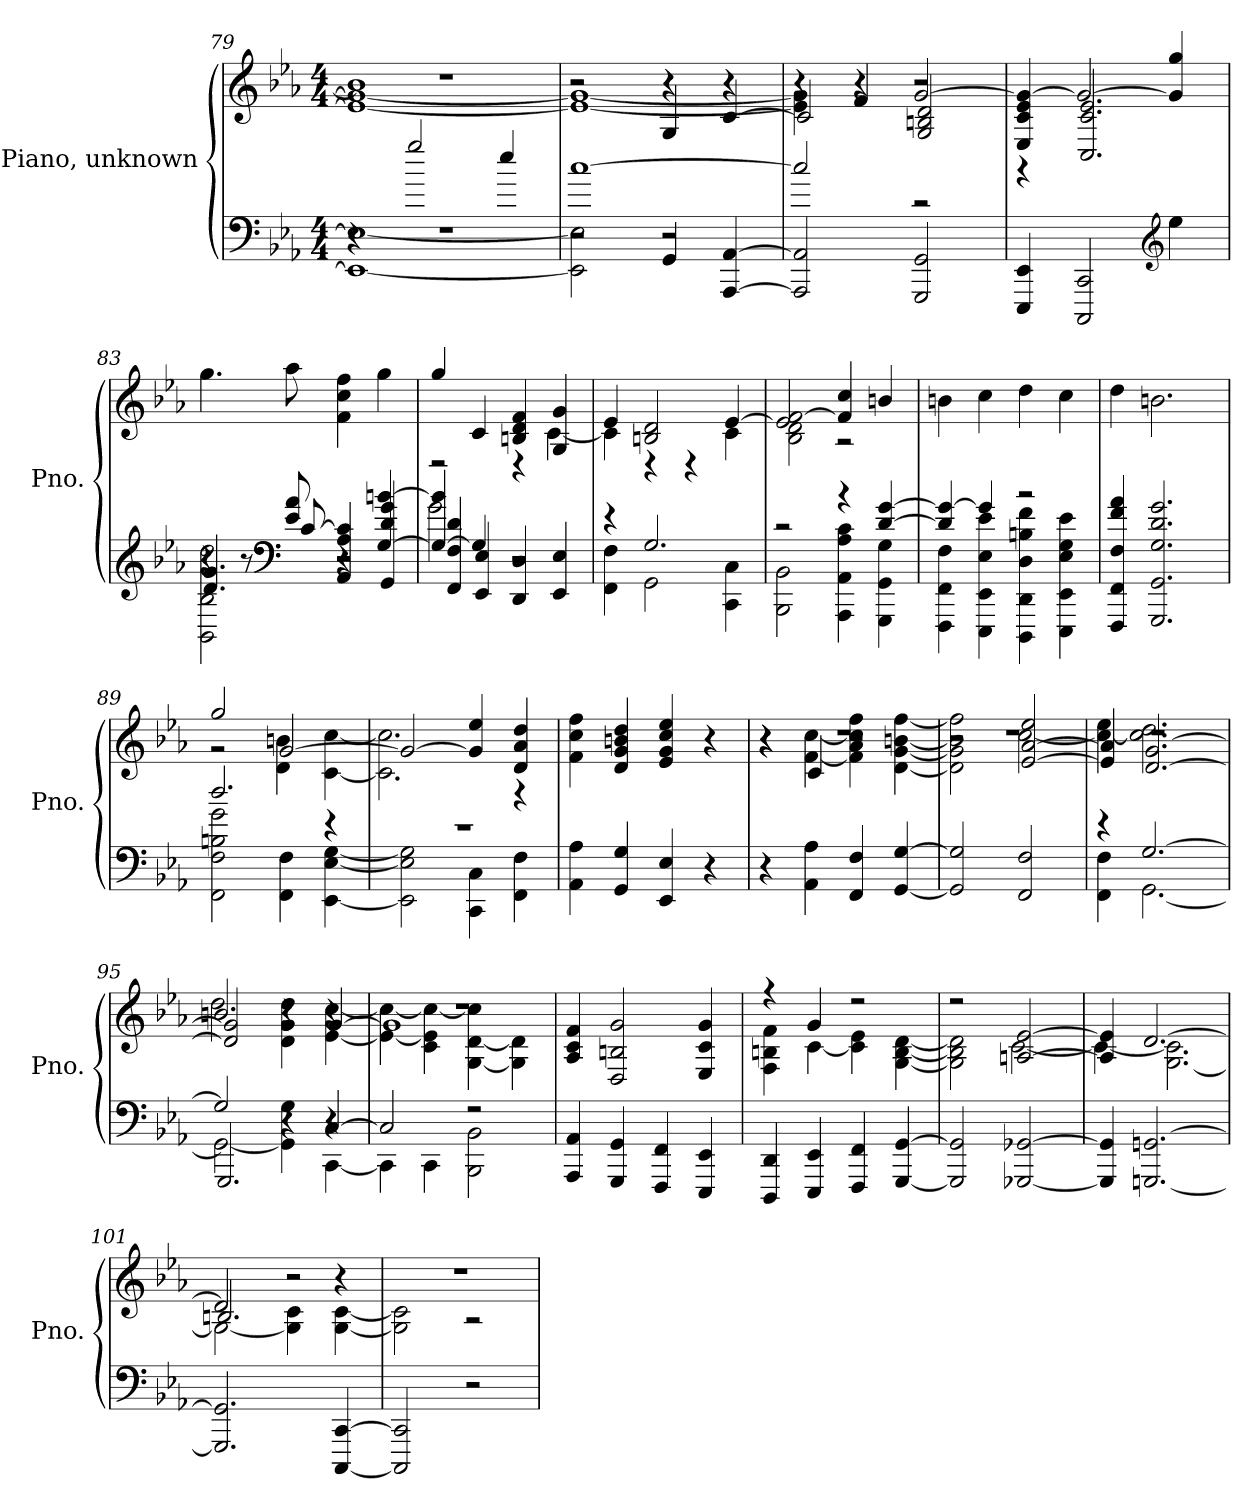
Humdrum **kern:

**kern	**kern
*part1	*part1
*staff2	*staff1
*I"Piano, unknown	*
*I'Pno.	*
*clefF4	*clefG2
*k[b-e-a-]	*k[b-e-a-]
*M4/4	*M4/4
=79	=79
*^	*^
*	*^	*	*^
1r	1EE-_ 1E-_	4r	1r	1e-_ 1g_	1b-]
.	.	2gg/	.	.	.
.	.	4ee-/	.	.	.
=80	=80	=80	=80	=80	=80
[1cc	2EE-\] 2E-\]	2r	2r	1e-_ 1g_	2r
.	2r	4GG/	4G/	.	4r
.	.	[4AAA-/ [4AA-/	4r	.	[4c/
*	*v	*v	*	*	*
=81	=81	=81	=81	=81
2cc/]	2AAA-/] 2AA-/]	4r	4e-\] 4g\]	2c/]
.	.	4f/	4r	.
2r	2GGG/ 2GG/	[2g/	2r	2G/ 2Bn/ 2d/
*v	*v	*	*	*
*	*	*v	*v
=82	=82	=82
4EEE-/ 4EE-/	4E-/ 4c/ 4e-/ 4g/_	4r
2CCC/ 2CC/	2g/_	2.C/ 2.c/ 2.e-/
*clefG2	*	*
4ee-\	4g/] 4gg/	.
*	*v	*v
=83	=83
*^	*
*	*^	*
4r	2BB-\ 2B-\ 2dd\	4.d/ 4.g/	4.gg\
8r	.	.	.
*clefF4	*	*	*
8e-/ 8a-/	.	[8c/	8aa-\
4r	2r	4AA-/ 4A-/ 4c/]	4f\ 4cc\ 4ff\
[4G/ [4bn/	.	4GG/ 4d/ 4g/	4gg\
!!LO:LB:g=z
=84	=84	=84	=84
*	*	*	*^
4G/_ 4b/]	2g\	4FF/ 4F/ 4d/	4gg/	2r
4G/]	.	4EE-/ 4E-/	4c/	.
2r	2r	4DD/ 4D/	4Bn/ 4d/ 4f/	4r
.	.	4EE-/ 4E-/	4G/ 4g/	[4c\
*	*v	*v	*	*
=85	=85	=85	=85
4r	4FF\ 4F\	4e-/	4c\]
2.G/	2GG\	2Bn/ 2d/	4r
.	.	.	4r
.	4CC\ 4C\	[4e-/	4c\
=86	=86	=86	=86
2r	2BBB-\ 2BB-\	2e-/] [2f/	2B-\ 2d\
4r	4AAA-\ 4AA-\ 4A-\ 4c\	4f/] 4cc/	2r
[4d/ [4g/	4GGG\ 4GG\ 4G\	4bn/	.
*	*	*v	*v
=87	=87	=87
4d/] 4g/_	4FFF\ 4FF\ 4F\	4bn\
4g/]	4EEE-\ 4EE-\ 4E-\ 4e-\	4cc\
2r	4DDD\ 4DD\ 4D\ 4Bn\ 4f\	4dd\
.	4EEE-\ 4EE-\ 4E-\ 4G\ 4e-\	4cc\
*v	*v	*
=88	=88
4FFF/ 4FF/ 4F/ 4f/ 4a-/	4dd\
2.GGG/ 2.GG/ 2.G/ 2.d/ 2.g/	2.bn\
=89	=89
*^	*^
2.dd/	2FF\ 2F\ 2Bn\ 2g\	2gg/	2r
.	4FF\ 4F\	[2g/	4d\ 4bn\
4r	[4EE-\ [4E-\ [4G\	.	[4c\ [4cc\
=90	=90	=90	=90
1r	2EE-\] 2E-\] 2G\]	2g/_	2.c\] 2.cc\]
.	4CC\ 4C\	4g/] 4ee-/	.
.	4FF\ 4F\	4d/ 4a-/ 4dd/	4r
*v	*v	*	*
*	*v	*v
!!LO:LB:g=z
=91	=91
4AA-\ 4A-\	4f\ 4cc\ 4ff\
4GG/ 4G/	4d/ 4g/ 4bn/ 4dd/
4EE-/ 4E-/	4e-/ 4g/ 4cc/ 4ee-/
4r	4r
=92	=92
*	*^
*	*	*^
4r	1r	4r	4r
4AA-\ 4A-\	.	[4f\ [4cc\	4c/
4FF/ 4F/	.	4f\] 4a-\ 4cc\] 4ff\	2r
[4GG/ [4G/	.	[4d\ [4g\ [4bn\ [4ff\	.
=93	=93	=93	=93
2GG/] 2G/]	1r	2d\] 2g\] 2b\] 2ff\]	2r
2FF/ 2F/	.	[2cc\	[2e-/ [2a-/ 2ee-/
=94	=94	=94	=94
*^	*	*	*
4r	4FF\ 4F\	1r	4cc\_ 4ee-\	4e-/] 4a-/]
[2.G/	[2.GG\	.	2.cc\] 2.dd\	[2.d/ [2.g/
=95	=95	=95	=95	=95
*	*^	*	*	*
2G/]	2GG\_	2.GGG/	2.bn/	2dd\	2d/] 2g/]
4r	4GG\] 4G\	.	.	4d\ 4g\ 4dd\	4r
[4C/	[4CC\	4r	4r	[4e-\ [4cc\	[4g/
*	*v	*v	*	*	*
=96	=96	=96	=96	=96
2C/]	4CC\]	1r	4e-\_ 4cc\_	1g]
.	4CC\	.	4c\ 4e-\] 4cc\_	.
2r	2BBB-\ 2BB-\	.	[4G\ [4d\ 4cc\]	.
.	.	.	4G\] 4d\]	.
*v	*v	*	*	*
*	*v	*v	*v
=97	=97
4AAA-/ 4AA-/	4A-/ 4c/ 4f/
4GGG/ 4GG/	2D/ 2Bn/ 2g/
4FFF/ 4FF/	.
4EEE-/ 4EE-/	4E-/ 4c/ 4g/
!!LO:LB:g=z
=98	=98
*	*^
4DDD/ 4DD/	4r	4F\ 4Bn\ 4f\
4EEE-/ 4EE-/	4g/	[4c\
4FFF/ 4FF/	2r	4c\] 4e-\
[4GGG/ [4GG/	.	[4G\ [4B\ [4d\
=99	=99	=99
2GGG/] 2GG/]	2r	2G\] 2B\] 2d\]
[2GGG-X/ [2GG-X/	[2An/ [2e-/	[2c\
=100	=100	=100
4GGG-/] 4GG-/]	4A/] 4e-/]	4c\_
[2.GGGn/ [2.GGn/	[2.d/	[2.G\ 2.c\]
=101	=101	=101
*	*	*^
2.GGG/] 2.GG/]	2d/]	2G\_	2.Bn/
.	2r	4G\] 4c\	.
[4CCC/ [4CC/	.	[4G\ [4c\	4r
*	*	*v	*v
=102	=102	=102
2CCC/] 2CC/]	1r	2G\] 2c\]
2r	.	2r
*	*v	*v
=	=
*-	*-
